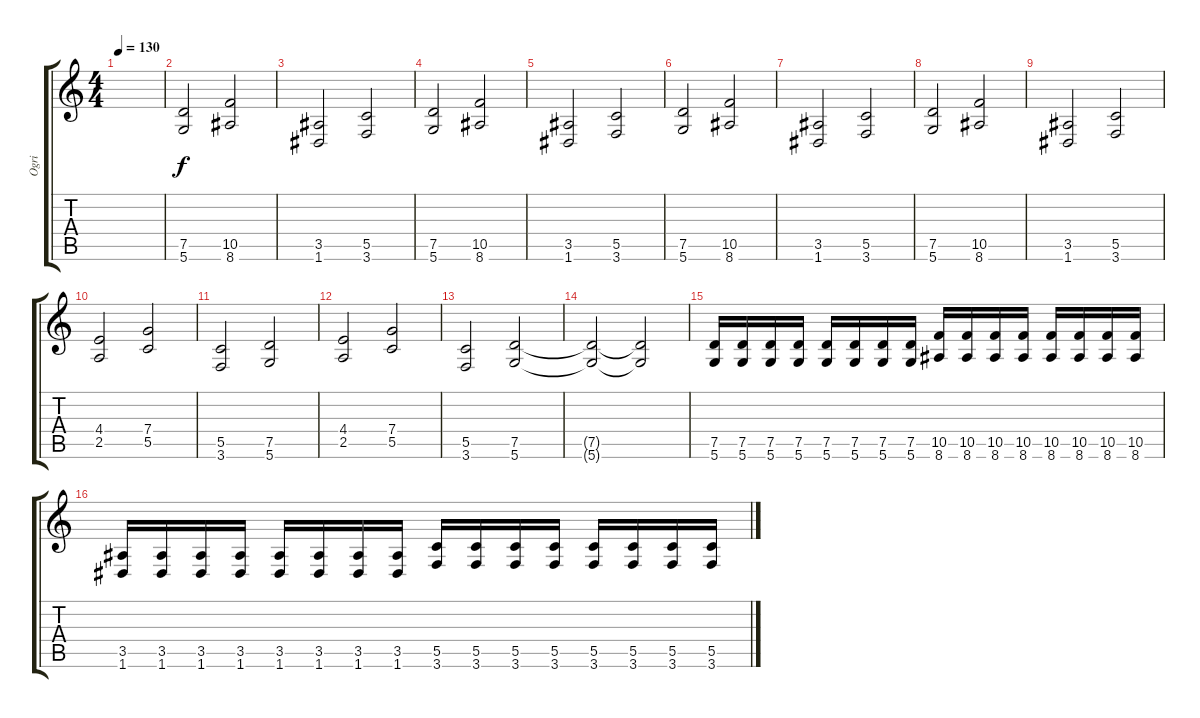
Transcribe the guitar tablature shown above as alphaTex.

\track ("Ogri" "Ogri") {instrument distortionguitar}
\staff {score tabs}
\tuning (D4 A3 F3 C3 G2 D2) {hide}
\ts (4 4)
\tempo 130
\clef g2
\ks c
|
(7.5 5.6).2 (10.5 8.6).2 |
(3.5 1.6).2 (5.5 3.6).2 |
(7.5 5.6).2 (10.5 8.6).2 |
(3.5 1.6).2 (5.5 3.6).2 |
(7.5 5.6).2 (10.5 8.6).2 |
(3.5 1.6).2 (5.5 3.6).2 |
(7.5 5.6).2 (10.5 8.6).2 |
(3.5 1.6).2 (5.5 3.6).2 |
(4.4 2.5).2 (7.4 5.5).2 |
(5.5 3.6).2 (7.5 5.6).2 |
(4.4 2.5).2 (7.4 5.5).2 |
(5.5 3.6).2 (7.5 5.6).2 |
(7.5{t} 5.6{t}).2 (7.5{t} 5.6{t}).2 |
(7.5 5.6).16 (7.5 5.6).16 (7.5 5.6).16 (7.5 5.6).16 (7.5 5.6).16 (7.5 5.6).16 (7.5 5.6).16 (7.5 5.6).16 (10.5 8.6).16 (10.5 8.6).16 (10.5 8.6).16 (10.5 8.6).16 (10.5 8.6).16 (10.5 8.6).16 (10.5 8.6).16 (10.5 8.6).16 |
(3.5 1.6).16 (3.5 1.6).16 (3.5 1.6).16 (3.5 1.6).16 (3.5 1.6).16 (3.5 1.6).16 (3.5 1.6).16 (3.5 1.6).16 (5.5 3.6).16 (5.5 3.6).16 (5.5 3.6).16 (5.5 3.6).16 (5.5 3.6).16 (5.5 3.6).16 (5.5 3.6).16 (5.5 3.6).16
